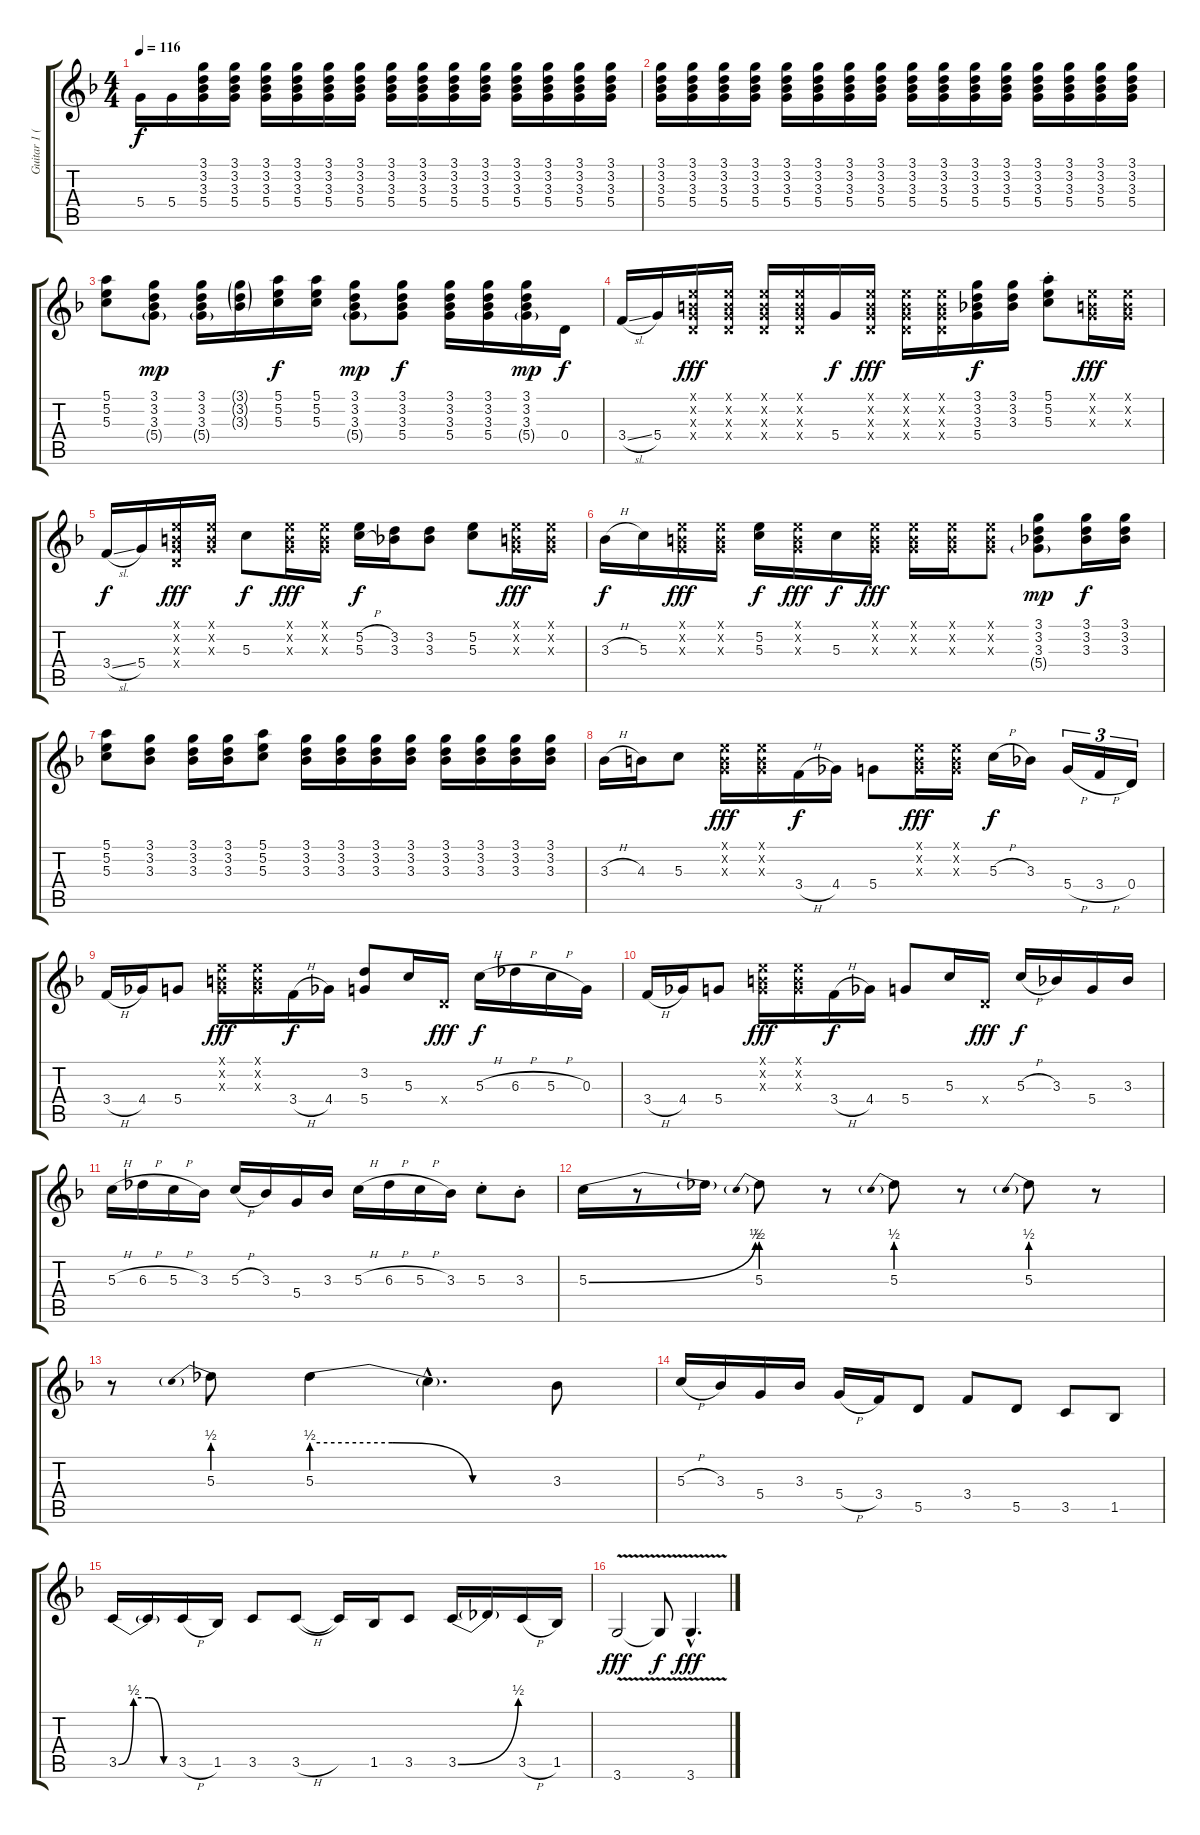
\track ("Guitar 1 (Left Channel)" "Guitar 1 (") {instrument overdrivenguitar}
\staff {score tabs}
\tuning (E4 B3 G3 D3 A2 E2) {hide}
\ts (4 4)
\tempo 116
\clef g2
\ks f
5.4.16{dy f} 5.4.16 (3.1 3.2 3.3 5.4).16 (3.1 3.2 3.3 5.4).16 (3.1 3.2 3.3 5.4).16 (3.1 3.2 3.3 5.4).16 (3.1 3.2 3.3 5.4).16 (3.1 3.2 3.3 5.4).16 (3.1 3.2 3.3 5.4).16 (3.1 3.2 3.3 5.4).16 (3.1 3.2 3.3 5.4).16 (3.1 3.2 3.3 5.4).16 (3.1 3.2 3.3 5.4).16 (3.1 3.2 3.3 5.4).16 (3.1 3.2 3.3 5.4).16 (3.1 3.2 3.3 5.4).16 |
(3.1 3.2 3.3 5.4).16 (3.1 3.2 3.3 5.4).16 (3.1 3.2 3.3 5.4).16 (3.1 3.2 3.3 5.4).16 (3.1 3.2 3.3 5.4).16 (3.1 3.2 3.3 5.4).16 (3.1 3.2 3.3 5.4).16 (3.1 3.2 3.3 5.4).16 (3.1 3.2 3.3 5.4).16 (3.1 3.2 3.3 5.4).16 (3.1 3.2 3.3 5.4).16 (3.1 3.2 3.3 5.4).16 (3.1 3.2 3.3 5.4).16 (3.1 3.2 3.3 5.4).16 (3.1 3.2 3.3 5.4).16 (3.1 3.2 3.3 5.4).16 |
(5.1 5.2 5.3).8 (3.1 3.2 3.3 5.4{g}).8{dy mp} (3.1 3.2 3.3 5.4{g}).16 (3.1{g} 3.2{g} 3.3{g}).16 (5.1 5.2 5.3).16{dy f} (5.1 5.2 5.3).16 (3.1 3.2 3.3 5.4{g}).8{dy mp} (3.1 3.2 3.3 5.4).8{dy f} (3.1 3.2 3.3 5.4).16 (3.1 3.2 3.3 5.4).16 (3.1 3.2 3.3 5.4{g}).16{dy mp} 0.4.16{dy f} |
3.4{sl}.16 5.4.16 (0.1{x} 0.2{x} 0.3{x} 0.4{x}).16{dy fff} (0.1{x} 0.2{x} 0.3{x} 0.4{x}).16 (0.1{x} 0.2{x} 0.3{x} 0.4{x}).16 (0.1{x} 0.2{x} 0.3{x} 0.4{x}).16 5.4.16{dy f} (0.1{x} 0.2{x} 0.3{x} 0.4{x}).16{dy fff} (0.1{x} 0.2{x} 0.3{x} 0.4{x}).16 (0.1{x} 0.2{x} 0.3{x} 0.4{x}).16 (3.1 3.2 3.3 5.4).16{dy f} (3.1 3.2 3.3).16 (5.1{st} 5.2{st} 5.3{st}).8 (0.1{x} 0.2{x} 0.3{x}).16{dy fff} (0.1{x} 0.2{x} 0.3{x}).16 |
3.4{sl}.16{dy f} 5.4.16 (0.1{x} 0.2{x} 0.3{x} 0.4{x}).16{dy fff} (0.1{x} 0.2{x} 0.3{x}).16 5.3.8{dy f} (0.1{x} 0.2{x} 0.3{x}).16{dy fff} (0.1{x} 0.2{x} 0.3{x}).16 (5.2{h} 5.3{h}).16{dy f} (3.2 3.3).16 (3.2 3.3).8 (5.2 5.3).8 (0.1{x} 0.2{x} 0.3{x}).16{dy fff} (0.1{x} 0.2{x} 0.3{x}).16 |
3.3{h}.16{dy f} 5.3.16 (0.1{x} 0.2{x} 0.3{x}).16{dy fff} (0.1{x} 0.2{x} 0.3{x}).16 (5.2 5.3).16{dy f} (0.1{x} 0.2{x} 0.3{x}).16{dy fff} 5.3.16{dy f} (0.1{x} 0.2{x} 0.3{x}).16{dy fff} (0.1{x} 0.2{x} 0.3{x}).16 (0.1{x} 0.2{x} 0.3{x}).16 (0.1{x} 0.2{x} 0.3{x}).8 (3.1 3.2 3.3 5.4{g}).8{dy mp} (3.1 3.2 3.3).16{dy f} (3.1 3.2 3.3).16 |
(5.1 5.2 5.3).8 (3.1 3.2 3.3).8 (3.1 3.2 3.3).16 (3.1 3.2 3.3).16 (5.1 5.2 5.3).8 (3.1 3.2 3.3).16 (3.1 3.2 3.3).16 (3.1 3.2 3.3).16 (3.1 3.2 3.3).16 (3.1 3.2 3.3).16 (3.1 3.2 3.3).16 (3.1 3.2 3.3).16 (3.1 3.2 3.3).16 |
3.3{h}.16 4.3.16 5.3.8 (0.1{x} 0.2{x} 0.3{x}).16{dy fff} (0.1{x} 0.2{x} 0.3{x}).16 3.4{h}.16{dy f} 4.4.16 5.4.8 (0.1{x} 0.2{x} 0.3{x}).16{dy fff} (0.1{x} 0.2{x} 0.3{x}).16 5.3{h}.16{dy f} 3.3.16 5.4{h}.16{tu (3 2)} 3.4{h}.16{tu (3 2)} 0.4.16{tu (3 2)} |
3.4{h}.16 4.4.16 5.4.8 (0.1{x} 0.2{x} 0.3{x}).16{dy fff} (0.1{x} 0.2{x} 0.3{x}).16 3.4{h}.16{dy f} 4.4.16 (3.2 5.4).8 5.3.16 0.4{x}.16{dy fff} 5.3{h}.16{dy f} 6.3{h}.16 5.3{h}.16 0.3.16 |
3.4{h}.16 4.4.16 5.4.8 (0.1{x} 0.2{x} 0.3{x}).16{dy fff} (0.1{x} 0.2{x} 0.3{x}).16 3.4{h}.16{dy f} 4.4.16 5.4.8 5.3.16 0.4{x}.16{dy fff} 5.3{h}.16{dy f} 3.3.16 5.4.16 3.3.16 |
5.3{h}.16 6.3{h}.16 5.3{h}.16 3.3.16 5.3{h}.16 3.3.16 5.4.16 3.3.16 5.3{h}.16 6.3{h}.16 5.3{h}.16 3.3.16 5.3{st}.8 3.3{st}.8 |
5.3{be (bend 0 0 60 2)}.16 r.8 5.3{t}.16 5.3{be (prebend 0 2 60 2)}.8 r.8 5.3{be (prebend 0 2 60 2)}.8 r.8 5.3{be (prebend 0 2 60 2)}.8 r.8 |
r.8 5.3{be (prebend 0 2 60 2)}.8 5.3{be (custom 0 2 20 2 40 0 60 0)}.4 5.3{hac t}.4{d} 3.3.8 |
5.3{h}.16 3.3.16 5.4.16 3.3.16 5.4{h}.16 3.4.16 5.5.8 3.4.8 5.5.8 3.5.8 1.5.8 |
3.5{be (custom 0 0 15 2 30 2 45 0 60 0)}.16 3.5{t}.16 3.5{h}.16 1.5.16 3.5.8 3.5{h}.8 3.5{t}.16 1.5.16 3.5.8 3.5{be (bend 0 0 60 2)}.16 3.5{t}.16 3.5{h}.16 1.5.16 |
3.6{v}.2{dy fff} 3.6{t}.8{dy f} 3.6{v hac}.4{d dy fff}
